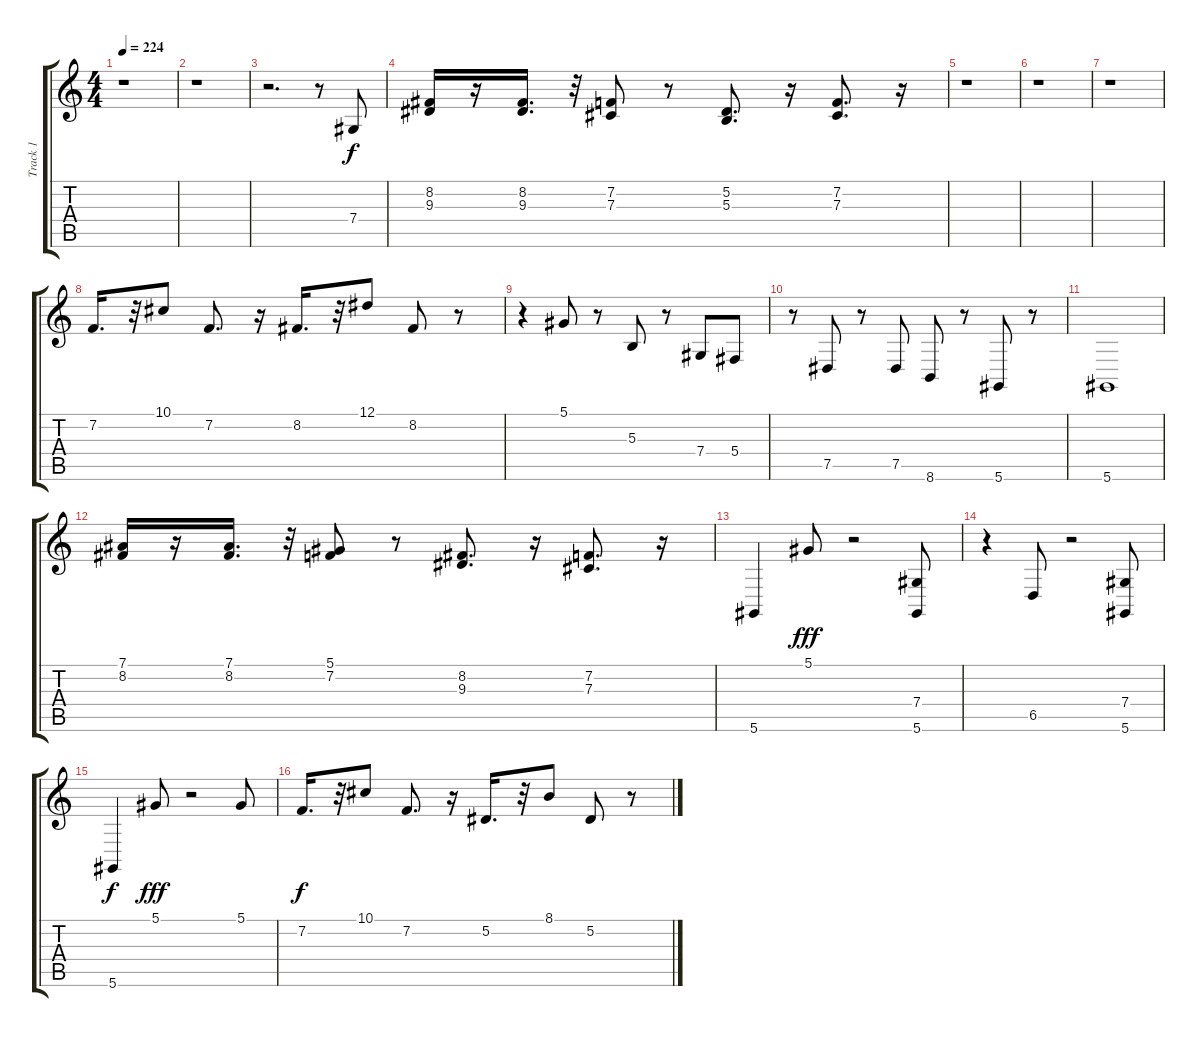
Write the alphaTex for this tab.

\track ("Track 1" "Track 1") {instrument clavinet}
\staff {score tabs}
\tuning (Eb4 Bb3 Gb3 Db3 Ab2 Eb2) {hide}
\ts (4 4)
\tempo 224
\clef g2
\ks c
r.1{dy fff} |
r.1 |
r.2{d volume 13 instrument synthbrass1} r.8 7.4.8{dy f} |
(8.2 9.3).16 r.16 (8.2 9.3).16{d} r.32 (7.2 7.3).8 r.8 (5.2 5.3).8{d} r.16 (7.2 7.3).8{d} r.16 |
r.1 |
r.1 |
r.1 |
7.2.16{d} r.32 10.1.8 7.2.8{d} r.16 8.2.16{d} r.32 12.1.8 8.2.8 r.8 |
r.4{volume 16 instrument clavinet} 5.1.8 r.8 5.3.8 r.8 7.4.8 5.4.8 |
r.8 7.5.8 r.8 7.5.8 8.6.8 r.8 5.6.8 r.8 |
5.6.1 |
(7.1 8.2).16{volume 13 instrument synthbrass1} r.16 (7.1 8.2).16{d} r.32 (5.1 7.2).8 r.8 (8.2 9.3).8{d} r.16 (7.2 7.3).8{d} r.16 |
5.6.4{volume 16 instrument clavinet} 5.1.8{dy fff} r.2 (7.4 5.6).8 |
r.4 6.5.8 r.2 (7.4 5.6).8 |
5.6.4{dy f} 5.1.8{dy fff} r.2 5.1.8 |
7.2.16{d dy f volume 13 instrument synthbrass1} r.32 10.1.8 7.2.8{d} r.16 5.2.16{d} r.32 8.1.8 5.2.8 r.8
